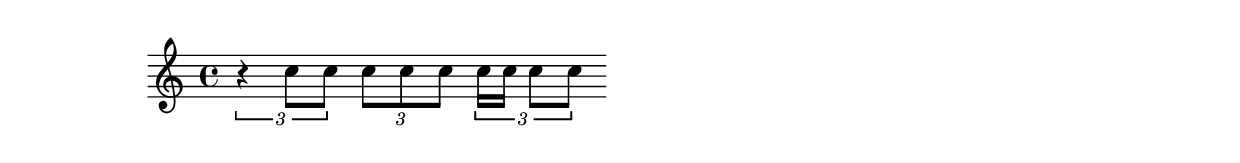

\version "2.1.26"
\header {

texidoc = "In combination with a beam, the bracket of the tuplet
bracket is removed. This only happens if there is one beam, as long as
the bracket."

}
    \paper { raggedright= ##t }

\score { \notes \context Voice\relative c'' {
\times 2/3 { r  c8[ c8] }
\times 2/3 {  c8[ c c] }
\times 2/3 {  c16[ c16]  c8[ c8] }
}}

